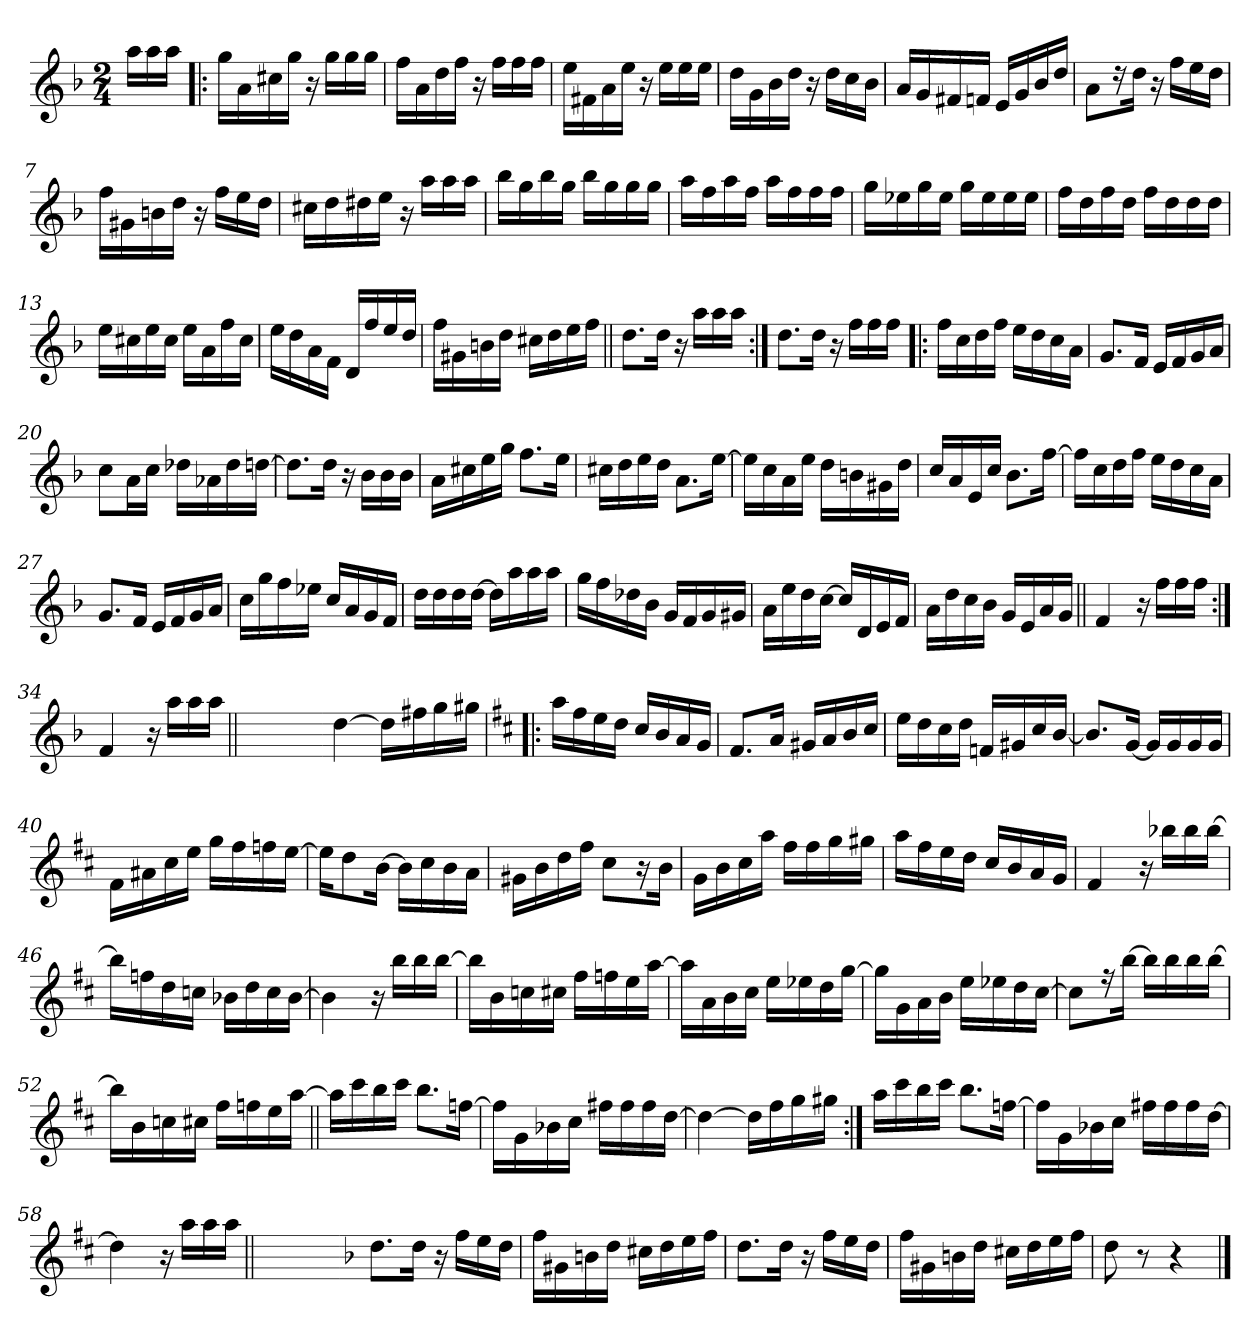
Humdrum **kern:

**kern
*part1
*staff1
*clefG2
*k[b-]
*F:
*M2/4
=
16aa\LL
16aa\
16aa\JJ
=1!|:
16gg\LL
16a\
16cc#X\
16gg\JJ
16r
16gg\LL
16gg\
16gg\JJ
=2
16ff\LL
16a\
16dd\
16ff\JJ
16r
16ff\LL
16ff\
16ff\JJ
=3
16ee\LL
16f#X\
16a\
16ee\JJ
16r
16ee\LL
16ee\
16ee\JJ
=4
16dd\LL
16g\
16b-\
16dd\JJ
16r
16dd\LL
16cc\
16b-\JJ
!!LO:LB:g=z
=5
16a/LL
16g/
16f#X/
16fn/JJ
16e/LL
16g/
16b-/
16dd/JJ
=6
8a\L
16r
16dd\Jk
16r
16ff\LL
16ee\
16dd\JJ
=7
16ff\LL
16g#X\
16bn\
16dd\JJ
16r
16ff\LL
16ee\
16dd\JJ
=8
16cc#X\LL
16dd\
16dd#X\
16ee\JJ
16r
16aa\LL
16aa\
16aa\JJ
!!LO:LB:g=z
=9
16bb-\LL
16gg\
16bb-\
16gg\JJ
16bb-\LL
16gg\
16gg\
16gg\JJ
=10
16aa\LL
16ff\
16aa\
16ff\JJ
16aa\LL
16ff\
16ff\
16ff\JJ
=11
16gg\LL
16ee-X\
16gg\
16ee-\JJ
16gg\LL
16ee-\
16ee-\
16ee-\JJ
=12
16ff\LL
16dd\
16ff\
16dd\JJ
16ff\LL
16dd\
16dd\
16dd\JJ
!!LO:LB:g=z
=13
16ee\LL
16cc#X\
16ee\
16cc#\JJ
16ee\LL
16a\
16ff\
16cc#\JJ
=14
16ee\LL
16dd\
16a\
16f\JJ
16d/LL
16ff/
16ee/
16dd/JJ
=15
16ff\LL
16g#X\
16bn\
16dd\JJ
16cc#X\LL
16dd\
16ee\
16ff\JJ
=16||
8.dd\L
16dd\Jk
16r
16aa\LL
16aa\
16aa\JJ
!!LO:LB:g=z
=17:|!
8.dd\L
16dd\Jk
16r
16ff\LL
16ff\
16ff\JJ
=18!|:
16ff\LL
16cc\
16dd\
16ff\JJ
16ee\LL
16dd\
16cc\
16a\JJ
=19
8.g/L
16f/Jk
16e/LL
16f/
16g/
16a/JJ
=20
8cc\L
16a\L
16cc\JJ
16dd-X\LL
16a-X\
16dd-\
[16ddn\JJ
!!LO:LB:g=z
=21
8.dd\L]
16dd\Jk
16r
16b-\LL
16b-\
16b-\JJ
=22
16a\LL
16cc#X\
16ee\
16gg\JJ
8.ff\L
16ee\Jk
=23
16cc#X\LL
16dd\
16ee\
16dd\JJ
8.a\L
[16ee\Jk
=24
16ee\LL]
16cc\
16a\
16ee\JJ
16dd\LL
16bn\
16g#X\
16dd\JJ
!!LO:LB:g=z
=25
16cc/LL
16a/
16e/
16cc/JJ
8.b-\L
[16ff\Jk
=26
16ff\LL]
16cc\
16dd\
16ff\JJ
16ee\LL
16dd\
16cc\
16a\JJ
=27
8.g/L
16f/Jk
16e/LL
16f/
16g/
16a/JJ
=28
16cc\LL
16gg\
16ff\
16ee-X\JJ
16cc/LL
16a/
16g/
16f/JJ
!!LO:LB:g=z
=29
16dd\LL
16dd\
16dd\
[16dd\JJ
16dd\LL]
16aa\
16aa\
16aa\JJ
=30
16gg\LL
16ff\
16dd-X\
16b-\JJ
16g/LL
16f/
16g/
16g#X/JJ
=31
16a\LL
16ee\
16dd\
[16cc\JJ
16cc/LL]
16d/
16e/
16f/JJ
=32
16a\LL
16dd\
16cc\
16b-\JJ
16g/LL
16e/
16a/
16g/JJ
!!LO:LB:g=z
=33||
4f/
16r
16ff\LL
16ff\
16ff\JJ
=34:|!
4f/
16r
16aa\LL
16aa\
16aa\JJ
=34X1||
*stria0
2ryy
!!LO:PB:g=z
=35-
*stria5
[4dd\
16dd\LL]
16ff#X\
16gg\
16gg#X\JJ
=36!|:
*k[f#c#]
*D:
16aa\LL
16ff#\
16ee\
16dd\JJ
16cc#/LL
16b/
16a/
16g/JJ
=37
8.f#/L
16a/Jk
16g#X/LL
16a/
16b/
16cc#/JJ
=38
16ee\LL
16dd\
16cc#\
16dd\JJ
16fn/LL
16g#X/
16cc#/
[16b/JJ
!!LO:LB:g=z
=39
8.b/L]
[16g/Jk
16g/LL]
16g/
16g/
16g/JJ
=40
16f#\LL
16a#X\
16cc#\
16ee\JJ
16gg\LL
16ff#\
16ffn\
[16ee\JJ
=41
16ee\KL]
8dd\
[16b\Jk
16b\LL]
16cc#\
16b\
16a\JJ
=42
16g#X\LL
16b\
16dd\
16ff#\JJ
8cc#\L
16r
16b\Jk
=43
16g\LL
16b\
16cc#\
16aa\JJ
16ff#\LL
16ff#\
16gg\
16gg#X\JJ
!!LO:LB:g=z
=44
16aa\LL
16ff#\
16ee\
16dd\JJ
16cc#/LL
16b/
16a/
16g/JJ
=45
4f#/
16r
16bb-X\LL
16bb-\
[16bb-\JJ
=46
16bb-\LL]
16ffn\
16dd\
16ccn\JJ
16b-X\LL
16dd\
16cc\
[16b-\JJ
=47
4b-\]
16r
16bb\LL
16bb\
[16bb\JJ
!!LO:LB:g=z
=48
16bb\LL]
16b\
16ccn\
16cc#X\JJ
16ff#\LL
16ffn\
16ee\
[16aa\JJ
=49
16aa\LL]
16a\
16b\
16cc#\JJ
16ee\LL
16ee-X\
16dd\
[16gg\JJ
=50
16gg\LL]
16g\
16a\
16b\JJ
16ee\LL
16ee-X\
16dd\
[16cc#\JJ
=51
8cc#\L]
16r
[16bb\Jk
16bb\LL]
16bb\
16bb\
[16bb\JJ
!!LO:LB:g=z
=52
16bb\LL]
16b\
16ccn\
16cc#X\JJ
16ff#\LL
16ffn\
16ee\
[16aa\JJ
=53||
16aa\LL]
16ccc#\
16bb\
16ccc#\JJ
8.bb\L
[16ffn\Jk
=54
16ff\LL]
16g\
16b-X\
16cc#\JJ
16ff#X\LL
16ff#\
16ff#\
[16dd\JJ
=55
4dd\_
16dd\LL]
16ff#\
16gg\
16gg#X\JJ
!!LO:LB:g=z
=56:|!
16aa\LL
16ccc#\
16bb\
16ccc#\JJ
8.bb\L
[16ffn\Jk
=57
16ff\LL]
16g\
16b-X\
16cc#\JJ
16ff#X\LL
16ff#\
16ff#\
[16dd\JJ
=58
4dd\]
16r
16aa\LL
16aa\
16aa\JJ
=58X2||
*stria0
2ryy
!!LO:LB:g=z
=59-
*stria5
*k[b-]
*F:
8.dd\L
16dd\Jk
16r
16ff\LL
16ee\
16dd\JJ
=60
16ff\LL
16g#X\
16bn\
16dd\JJ
16cc#X\LL
16dd\
16ee\
16ff\JJ
=61
8.dd\L
16dd\Jk
16r
16ff\LL
16ee\
16dd\JJ
=62
16ff\LL
16g#X\
16bn\
16dd\JJ
16cc#X\LL
16dd\
16ee\
16ff\JJ
=63
8dd\
8r
4r
==
*-
